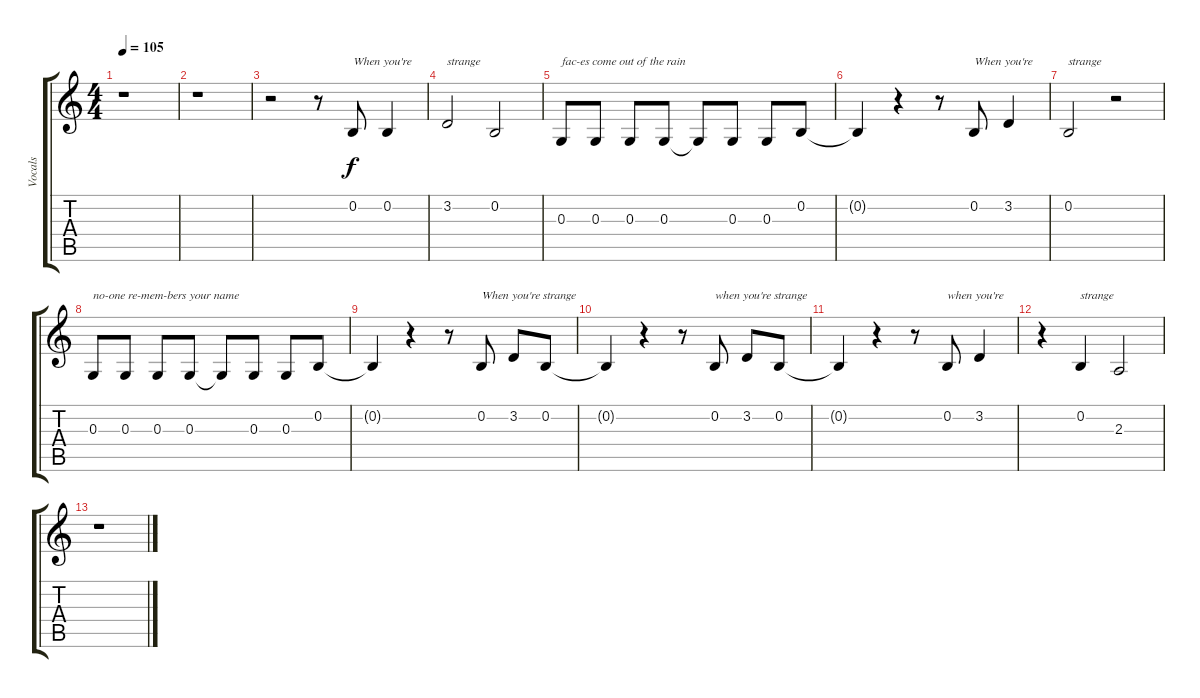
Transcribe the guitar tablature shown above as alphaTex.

\track ("Vocals" "Vocals") {instrument lead3calliope}
\staff {score tabs}
\tuning (E4 B3 G3 D3 A2 E2) {hide}
\ts (4 4)
\tempo 105
\clef g2
\ks c
r.1{dy f} |
r.1 |
r.2 r.8 0.2.8{txt "When you're"} 0.2.4 |
3.2.2{txt "strange"} 0.2.2 |
0.3.8{txt "fac-es come out of the rain"} 0.3.8 0.3.8 0.3.8 0.3{t}.8 0.3.8 0.3.8 0.2.8 |
0.2{t}.4 r.4 r.8 0.2.8{txt "When you're"} 3.2.4 |
0.2.2{txt "strange"} r.2 |
0.3.8{txt "no-one re-mem-bers your name"} 0.3.8 0.3.8 0.3.8 0.3{t}.8 0.3.8 0.3.8 0.2.8 |
0.2{t}.4 r.4 r.8 0.2.8{txt "When you're strange"} 3.2.8 0.2.8 |
0.2{t}.4 r.4 r.8 0.2.8{txt "when you're strange"} 3.2.8 0.2.8 |
0.2{t}.4 r.4 r.8 0.2.8{txt "when you're"} 3.2.4 |
r.4 0.2.4{txt "strange"} 2.3.2 |
r.1
